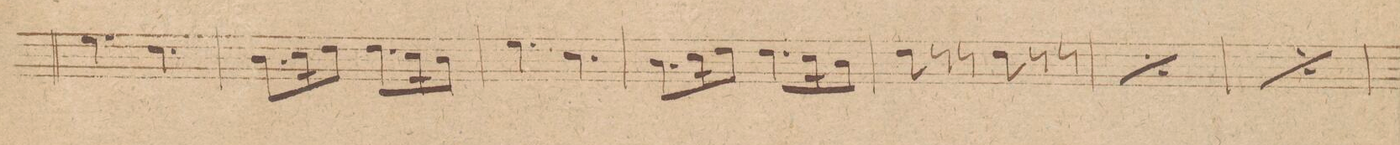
**kern
*I"Corno 1mo in F.
*clefG2
*k[b-]
*M6/8
4.a\
4.f\
=66
8.e\L
16f\K
8g\J
8.g\L
16f\K
8e\J
=67
4.a\
4.f\
=68
8.e\L
16f\K
8g\J
8.g\L
16f\K
8e\J
=69
8g\
8r
8r
8g\
8r
8r
=70
*rep
8g\
8r
8r
8g\
8r
8r
*Xrep
=71
*rep
8g\
8r
8r
8g\
8r
8r
*Xrep
=72
*-
